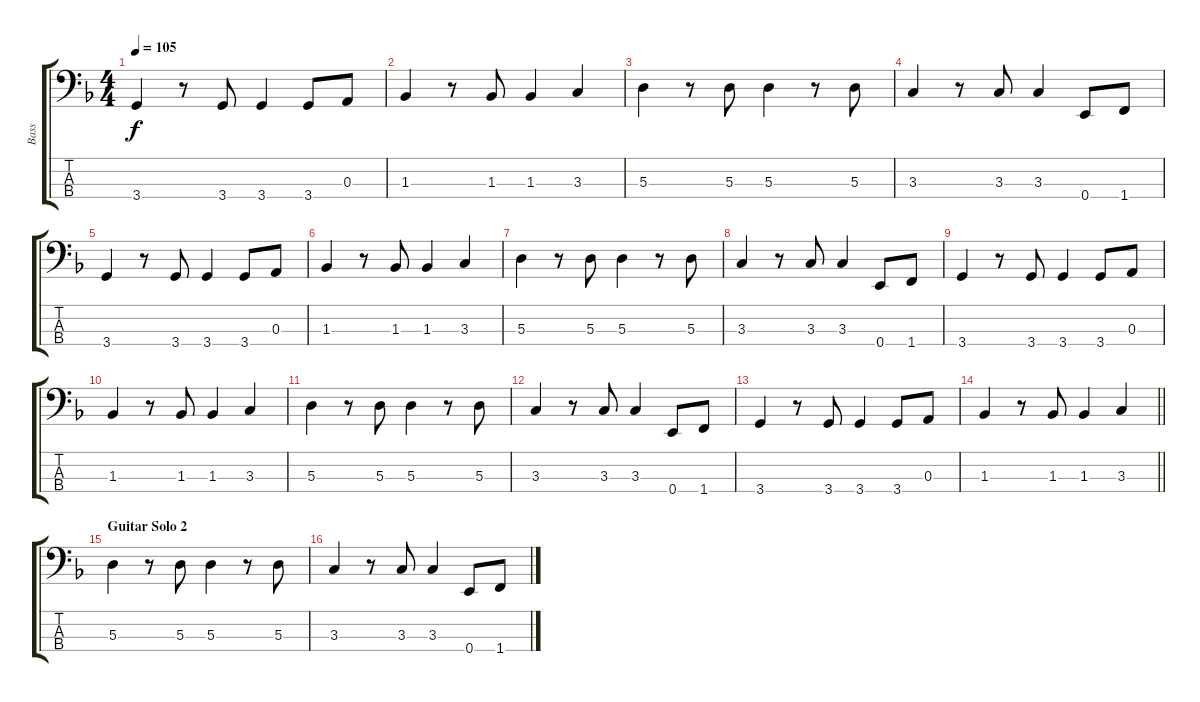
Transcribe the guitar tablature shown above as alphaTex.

\track ("Bass" "Bass") {instrument electricbassfinger}
\staff {score tabs}
\tuning (G2 D2 A1 E1) {hide}
\ts (4 4)
\tempo 105
\clef f4
\ks f
3.4.4{dy f} r.8 3.4.8 3.4.4 3.4.8 0.3.8 |
1.3.4 r.8 1.3.8 1.3.4 3.3.4 |
5.3.4 r.8 5.3.8 5.3.4 r.8 5.3.8 |
3.3.4 r.8 3.3.8 3.3.4 0.4.8 1.4.8 |
3.4.4 r.8 3.4.8 3.4.4 3.4.8 0.3.8 |
1.3.4 r.8 1.3.8 1.3.4 3.3.4 |
5.3.4 r.8 5.3.8 5.3.4 r.8 5.3.8 |
3.3.4 r.8 3.3.8 3.3.4 0.4.8 1.4.8 |
3.4.4 r.8 3.4.8 3.4.4 3.4.8 0.3.8 |
1.3.4 r.8 1.3.8 1.3.4 3.3.4 |
5.3.4 r.8 5.3.8 5.3.4 r.8 5.3.8 |
3.3.4 r.8 3.3.8 3.3.4 0.4.8 1.4.8 |
3.4.4 r.8 3.4.8 3.4.4 3.4.8 0.3.8 |
\barLineRight lightlight
1.3.4 r.8 1.3.8 1.3.4 3.3.4 |
\section ("" "Guitar Solo 2")
5.3.4 r.8 5.3.8 5.3.4 r.8 5.3.8 |
3.3.4 r.8 3.3.8 3.3.4 0.4.8 1.4.8
